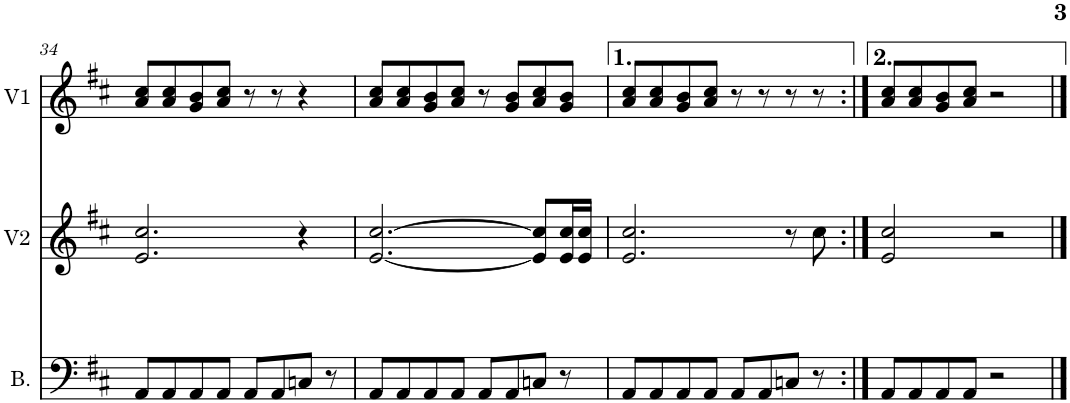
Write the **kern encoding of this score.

**kern	**kern	**kern
*part3	*part2	*part1
*staff3	*staff2	*staff1
*I"Bass	*I"Voice 2	*I"Voice 1
*I'B.	*I'V2	*I'V1
!!LO:PB:g=z
*clefF4	*clefG2	*clefG2
*	*Trd8c14	*Trd1c2
*k[f#c#]	*k[f#c#]	*k[f#c#]
*M4/4	*M4/4	*M4/4
=34	=34	=34
8AA/L	2.e/ 2.cc#/	8a/ 8cc#/L
8AA/	.	8a/ 8cc#/
8AA/	.	8g/ 8b/
8AA/J	.	8a/ 8cc#/J
8AA/L	.	8r
8AA/	.	8r
8Cn/J	4r	4r
8r	.	.
=35	=35	=35
8AA/L	[2.e/ [2.cc#/	8a/ 8cc#/L
8AA/	.	8a/ 8cc#/
8AA/	.	8g/ 8b/
8AA/J	.	8a/ 8cc#/J
8AA/L	.	8r
8AA/	.	8g/ 8b/L
8Cn/J	8e/] 8cc#/]L	8a/ 8cc#/
8r	16e/ 16cc#/L	8g/ 8b/J
.	16e/ 16cc#/JJ	.
=36	=36	=36
8AA/L	2.e/ 2.cc#/	8a/ 8cc#/L
8AA/	.	8a/ 8cc#/
8AA/	.	8g/ 8b/
8AA/J	.	8a/ 8cc#/J
8AA/L	.	8r
8AA/	.	8r
8Cn/J	8r	8r
8r	8cc#\	8r
=37:|!	=37:|!	=37:|!
8AA/L	2e/ 2cc#/	8a/ 8cc#/L
8AA/	.	8a/ 8cc#/
8AA/	.	8g/ 8b/
8AA/J	.	8a/ 8cc#/J
2r	2r	2r
==	==	==
*-	*-	*-
